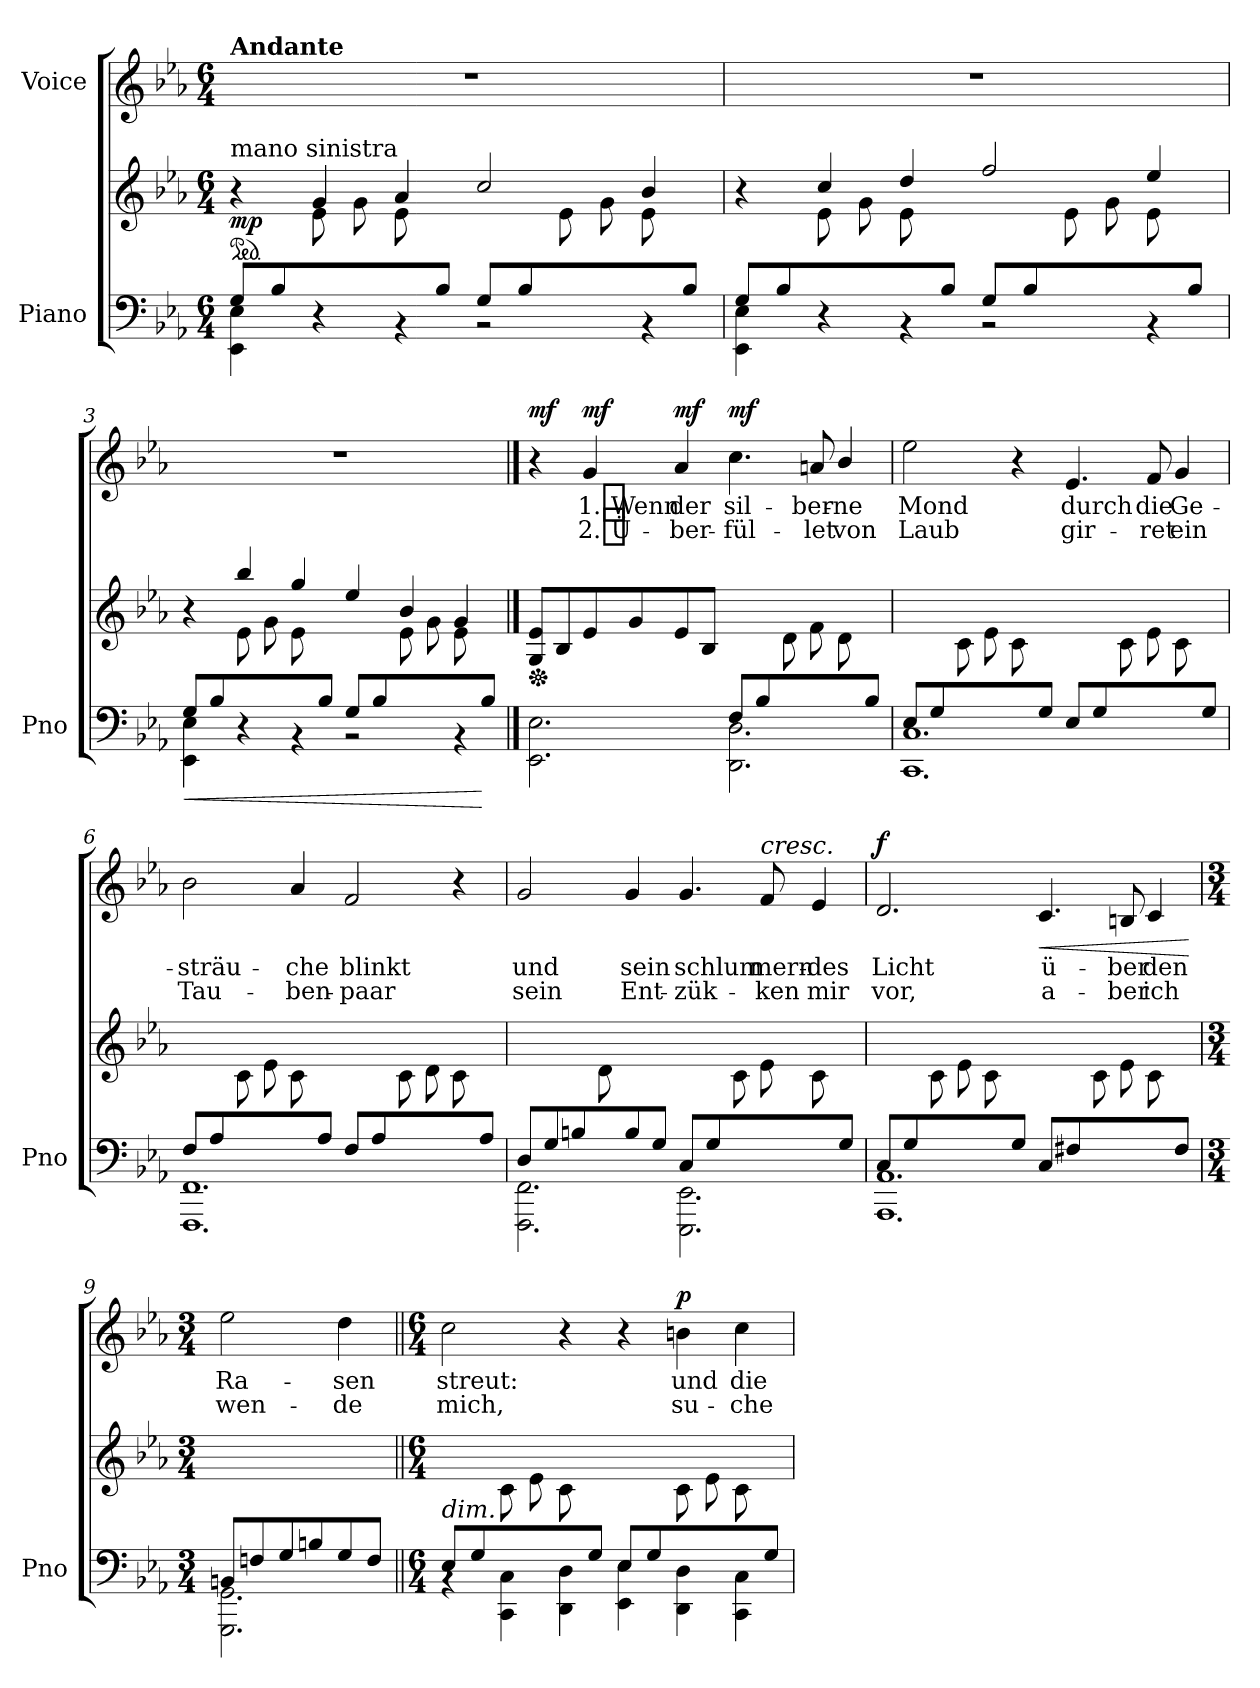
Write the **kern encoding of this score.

**kern	**kern	**dynam	**kern	**text	**text	**dynam
*part2	*part2	*part2	*part1	*part1	*part1	*part1
*staff3	*staff2	*staff2/3	*staff1	*staff1	*staff1	*staff1
*I"Piano	*	*	*I"Voice	*	*	*
*I'Pno	*	*	*	*	*	*
*clefF4	*clefG2	*	*clefG2	*	*	*
*k[b-e-a-]	*k[b-e-a-]	*	*k[b-e-a-]	*	*	*
*M6/4	*M6/4	*	*M6/4	*	*	*
*MM85	*MM85	*	*MM85	*	*	*
=1	=1	=1	=1	=1	=1	=1
*^	*	*	*	*	*	*
*	*	*ped	*	*	*	*	*
*	*	*^	*	*	*	*	*
!	!	!	!	!	!LO:TX:B:t=Andante	!	!	!
!	!	!LO:TX:a:t=mano sinistra	!	!	!	!	!	!
!	!	!	!	!LO:DY:b	!	!	!	!
8G/L	4EE-\ 4E-\	4r	4ryy	mp	1.r	.	.	.
8B-/	.	.	.	.	.	.	.	.
4.ryy	4r	4g/	8e-\	.	.	.	.	.
.	.	.	8g\	.	.	.	.	.
.	4r	4a-/	8e-\	.	.	.	.	.
8B-/J	.	.	4.ryy	.	.	.	.	.
8G/L	2r	2cc/	.	.	.	.	.	.
8B-/	.	.	.	.	.	.	.	.
4.ryy	.	.	8e-\	.	.	.	.	.
.	.	.	8g\	.	.	.	.	.
.	4r	4b-/	8e-\	.	.	.	.	.
8B-/J	.	.	8ryy	.	.	.	.	.
=2	=2	=2	=2	=2	=2	=2	=2	=2
8G/L	4EE-\ 4E-\	4r	4ryy	.	1.r	.	.	.
8B-/	.	.	.	.	.	.	.	.
4.ryy	4r	4cc/	8e-\	.	.	.	.	.
.	.	.	8g\	.	.	.	.	.
.	4r	4dd/	8e-\	.	.	.	.	.
8B-/J	.	.	4.ryy	.	.	.	.	.
8G/L	2r	2ff/	.	.	.	.	.	.
8B-/	.	.	.	.	.	.	.	.
4.ryy	.	.	8e-\	.	.	.	.	.
.	.	.	8g\	.	.	.	.	.
.	4r	4ee-/	8e-\	.	.	.	.	.
8B-/J	.	.	8ryy	.	.	.	.	.
!!LO:LB:g=z
=3	=3	=3	=3	=3	=3	=3	=3	=3
!	!	!	!	!LO:HP:b=2	!	!	!	!
8G/L	4EE-\ 4E-\	4r	4ryy	<	1.r	.	.	.
8B-/	.	.	.	.	.	.	.	.
4.ryy	4r	4bb-/	8e-\	.	.	.	.	.
.	.	.	8g\	.	.	.	.	.
.	4r	4gg/	8e-\	.	.	.	.	.
8B-/J	.	.	4.ryy	.	.	.	.	.
8G/L	2r	4ee-/	.	.	.	.	.	.
8B-/	.	.	.	.	.	.	.	.
4.ryy	.	4b-/	8e-\	.	.	.	.	.
.	.	.	8g\	.	.	.	.	.
.	4r	4g/	8e-\	.	.	.	.	.
8B-/J	.	.	8ryy	[	.	.	.	.
==4	==4	==4	==4	==4	==4	==4	==4	==4
*	*	*Xped	*	*	*	*	*	*
!	!	!	!	!	!	!	!	!LO:DY:a
2.EE-\ 2.E-\	2.ryy	8G/ 8e-/L	1ryy	.	4r	.	.	mf
.	.	8B-/	.	.	.	.	.	.
!	!	!	!	!	!	!LO:LY:b	!LO:LY:b	!LO:DY:a
.	.	8e-/	.	.	4g/	1. Wenn	2. Ü-	mf
.	.	8g/	.	.	.	.	.	.
!	!	!	!	!	!	!LO:LY:b	!LO:LY:b	!LO:DY:a
.	.	8e-/	.	.	4a-/	der	-ber-	mf
.	.	8B-/J	.	.	.	.	.	.
!	!	!	!	!	!	!LO:LY:b	!LO:LY:b	!LO:DY:a
2.DD\ 2.D\	8F/L	2.ryy	.	.	4.cc\	sil-	-fül-	mf
.	8B-/	.	.	.	.	.	.	.
.	4.ryy	.	8d\	.	.	.	.	.
!	!	!	!	!	!	!LO:LY:b	!LO:LY:b	!
.	.	.	8f\	.	8an/	-ber-	-let	.
!	!	!	!	!	!	!LO:LY:b	!LO:LY:b	!
.	.	.	8d\	.	4b-/	-ne	von	.
.	8B-/J	.	8ryy	.	.	.	.	.
=5	=5	=5	=5	=5	=5	=5	=5	=5
!	!	!	!	!	!	!LO:LY:b	!LO:LY:b	!
8E-/L	1.CC 1.C	1.ryy	4ryy	.	2ee-\	Mond	Laub	.
8G/	.	.	.	.	.	.	.	.
4.ryy	.	.	8c\	.	.	.	.	.
.	.	.	8e-\	.	.	.	.	.
.	.	.	8c\	.	4r	.	.	.
8G/J	.	.	4.ryy	.	.	.	.	.
!	!	!	!	!	!	!LO:LY:b	!LO:LY:b	!
8E-/L	.	.	.	.	4.e-/	durch	gir-	.
8G/	.	.	.	.	.	.	.	.
4.ryy	.	.	8c\	.	.	.	.	.
!	!	!	!	!	!	!LO:LY:b	!LO:LY:b	!
.	.	.	8e-\	.	8f/	die	-ret	.
!	!	!	!	!	!	!LO:LY:b	!LO:LY:b	!
.	.	.	8c\	.	4g/	Ge-	ein	.
8G/J	.	.	8ryy	.	.	.	.	.
!!LO:LB:g=z
=6	=6	=6	=6	=6	=6	=6	=6	=6
!	!	!	!	!	!	!LO:LY:b	!LO:LY:b	!
8F/L	1.FFF 1.FF	1.ryy	4ryy	.	2b-\	-sträu-	Tau-	.
8A-/	.	.	.	.	.	.	.	.
4.ryy	.	.	8c\	.	.	.	.	.
.	.	.	8e-\	.	.	.	.	.
!	!	!	!	!	!	!LO:LY:b	!LO:LY:b	!
.	.	.	8c\	.	4a-/	-che	-ben-	.
8A-/J	.	.	4.ryy	.	.	.	.	.
!	!	!	!	!	!	!LO:LY:b	!LO:LY:b	!
8F/L	.	.	.	.	2f/	blinkt	-paar	.
8A-/	.	.	.	.	.	.	.	.
4.ryy	.	.	8c\	.	.	.	.	.
.	.	.	8d\	.	.	.	.	.
.	.	.	8c\	.	4r	.	.	.
8A-/J	.	.	8ryy	.	.	.	.	.
=7	=7	=7	=7	=7	=7	=7	=7	=7
!	!	!	!	!	!	!LO:LY:b	!LO:LY:b	!
8D/L	2.FFF\ 2.FF\	1.ryy	4.ryy	.	2g/	und	sein	.
8G/	.	.	.	.	.	.	.	.
8Bn/	.	.	.	.	.	.	.	.
8ryy	.	.	8d\	.	.	.	.	.
!	!	!	!	!	!	!LO:LY:b	!LO:LY:b	!
8B/	.	.	2ryy	.	4g/	sein	Ent-	.
8G/J	.	.	.	.	.	.	.	.
!	!	!	!	!	!	!LO:LY:b	!LO:LY:b	!
8C/L	2.EEE-\ 2.EE-\	.	.	.	4.g/	schlum-	-zük-	.
8G/	.	.	.	.	.	.	.	.
4.ryy	.	.	8c\	.	.	.	.	.
!	!	!	!	!	!LO:TX:a:i:t=cresc.	!	!	!
!	!	!	!	!	!	!LO:LY:b	!LO:LY:b	!
.	.	.	8e-\	.	8f/	-mern-	-ken	.
!	!	!	!	!	!	!LO:LY:b	!LO:LY:b	!
.	.	.	8c\	.	4e-/	-des	mir	.
8G/J	.	.	8ryy	.	.	.	.	.
=8	=8	=8	=8	=8	=8	=8	=8	=8
!	!	!	!	!	!	!LO:LY:b	!LO:LY:b	!LO:DY:a
8C/L	1.AAA- 1.AA-	1.ryy	4ryy	.	2.d/	Licht	vor,	f
8G/	.	.	.	.	.	.	.	.
4.ryy	.	.	8c\	.	.	.	.	.
.	.	.	8e-\	.	.	.	.	.
.	.	.	8c\	.	.	.	.	.
8G/J	.	.	4.ryy	.	.	.	.	.
!	!	!	!	!	!	!LO:LY:b	!LO:LY:b	!LO:HP:b
8C/L	.	.	.	.	4.c/	ü-	a-	<
8F#X/	.	.	.	.	.	.	.	.
4.ryy	.	.	8c\	.	.	.	.	.
!	!	!	!	!	!	!LO:LY:b	!LO:LY:b	!
.	.	.	8e-\	.	8Bn/	-ber	-ber	.
!	!	!	!	!	!	!LO:LY:b	!LO:LY:b	!
.	.	.	8c\	.	4c/	den	ich	.
8F#/J	.	.	8ryy	.	.	.	.	.
*v	*v	*	*	*	*	*	*	*
*	*v	*v	*	*	*	*	*
.	.	.	.	.	.	[
!!LO:PB:g=z
=9	=9	=9	=9	=9	=9	=9
*M3/4	*M3/4	*	*M3/4	*	*	*
*^	*	*	*	*	*	*
!	!	!	!	!	!LO:LY:b	!LO:LY:b	!
8BBn/L	2.GGG\ 2.GG\	2.ryy	.	2ee-\	Ra-	wen-	.
8Fn/	.	.	.	.	.	.	.
8G/	.	.	.	.	.	.	.
8Bn/	.	.	.	.	.	.	.
!	!	!	!	!	!LO:LY:b	!LO:LY:b	!
8G/	.	.	.	4dd\	-sen	-de	.
8F/J	.	.	.	.	.	.	.
=10||	=10||	=10||	=10||	=10||	=10||	=10||	=10||
*M6/4	*	*M6/4	*	*M6/4	*	*	*
*	*	*^	*	*	*	*	*
!LO:TX:a:i:t=dim.	!	!	!	!	!	!	!	!
!	!	!	!	!	!	!LO:LY:b	!LO:LY:b	!
8E-/L	4rBB	1.ryy	4ryy	.	2cc\	streut:	mich,	.
8G/	.	.	.	.	.	.	.	.
4.ryy	4CC\ 4C\	.	8c\	.	.	.	.	.
.	.	.	8e-\	.	.	.	.	.
.	4DD\ 4D\	.	8c\	.	4r	.	.	.
8G/J	.	.	4.ryy	.	.	.	.	.
8E-/L	4EE-\ 4E-\	.	.	.	4r	.	.	.
8G/	.	.	.	.	.	.	.	.
!	!	!	!	!	!	!LO:LY:b	!LO:LY:b	!LO:DY:a
4.ryy	4DD\ 4D\	.	8c\	.	4bn\	und	su-	p
.	.	.	8e-\	.	.	.	.	.
!	!	!	!	!	!	!LO:LY:b	!LO:LY:b	!
.	4CC\ 4C\	.	8c\	.	4cc\	die	-che	.
8G/J	.	.	8ryy	.	.	.	.	.
*v	*v	*	*	*	*	*	*	*
*	*v	*v	*	*	*	*	*
=	=	=	=	=	=	=
*-	*-	*-	*-	*-	*-	*-
